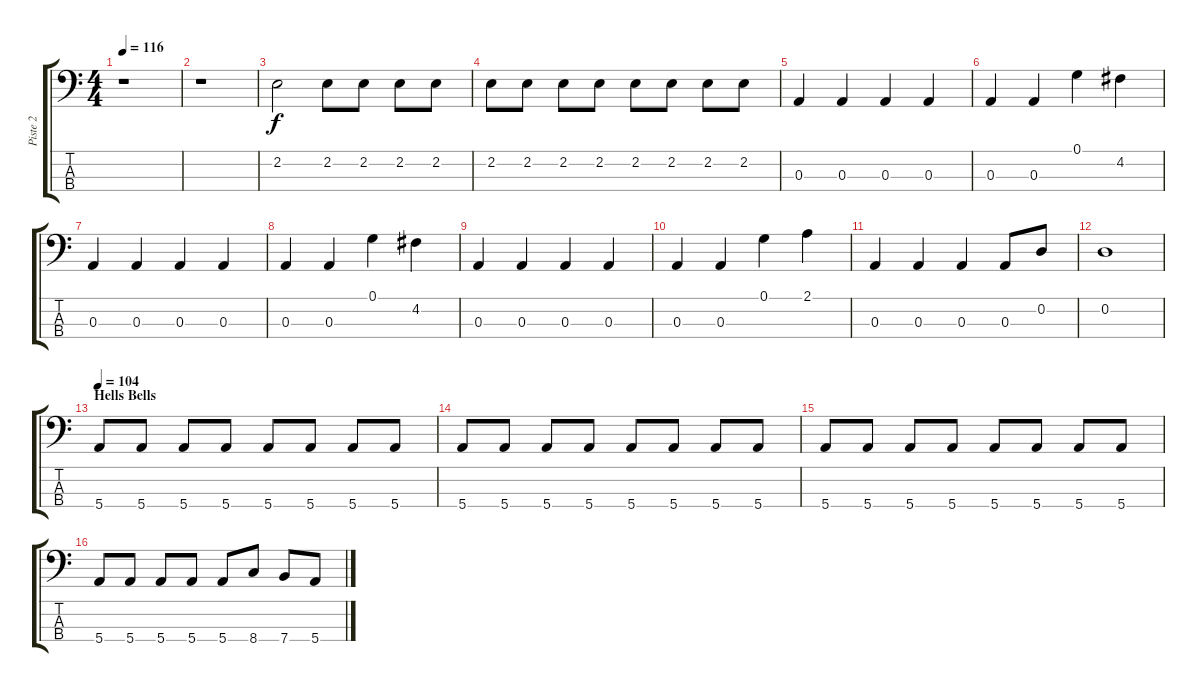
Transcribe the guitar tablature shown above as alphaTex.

\track ("Piste 2" "Piste 2") {instrument electricbassfinger}
\staff {score tabs}
\tuning (G2 D2 A1 E1) {hide}
\ts (4 4)
\tempo 116
\clef f4
\ks c
r.1{dy f} |
r.1 |
2.2.2 2.2.8 2.2.8 2.2.8 2.2.8 |
2.2.8 2.2.8 2.2.8 2.2.8 2.2.8 2.2.8 2.2.8 2.2.8 |
0.3.4 0.3.4 0.3.4 0.3.4 |
0.3.4 0.3.4 0.1.4 4.2.4 |
0.3.4 0.3.4 0.3.4 0.3.4 |
0.3.4 0.3.4 0.1.4 4.2.4 |
0.3.4 0.3.4 0.3.4 0.3.4 |
0.3.4 0.3.4 0.1.4 2.1.4 |
0.3.4 0.3.4 0.3.4 0.3.8 0.2.8 |
0.2.1 |
\section ("" "Hells Bells")
\tempo 104
5.4.8 5.4.8 5.4.8 5.4.8 5.4.8 5.4.8 5.4.8 5.4.8 |
5.4.8 5.4.8 5.4.8 5.4.8 5.4.8 5.4.8 5.4.8 5.4.8 |
5.4.8 5.4.8 5.4.8 5.4.8 5.4.8 5.4.8 5.4.8 5.4.8 |
5.4.8 5.4.8 5.4.8 5.4.8 5.4.8 8.4.8 7.4.8 5.4.8
